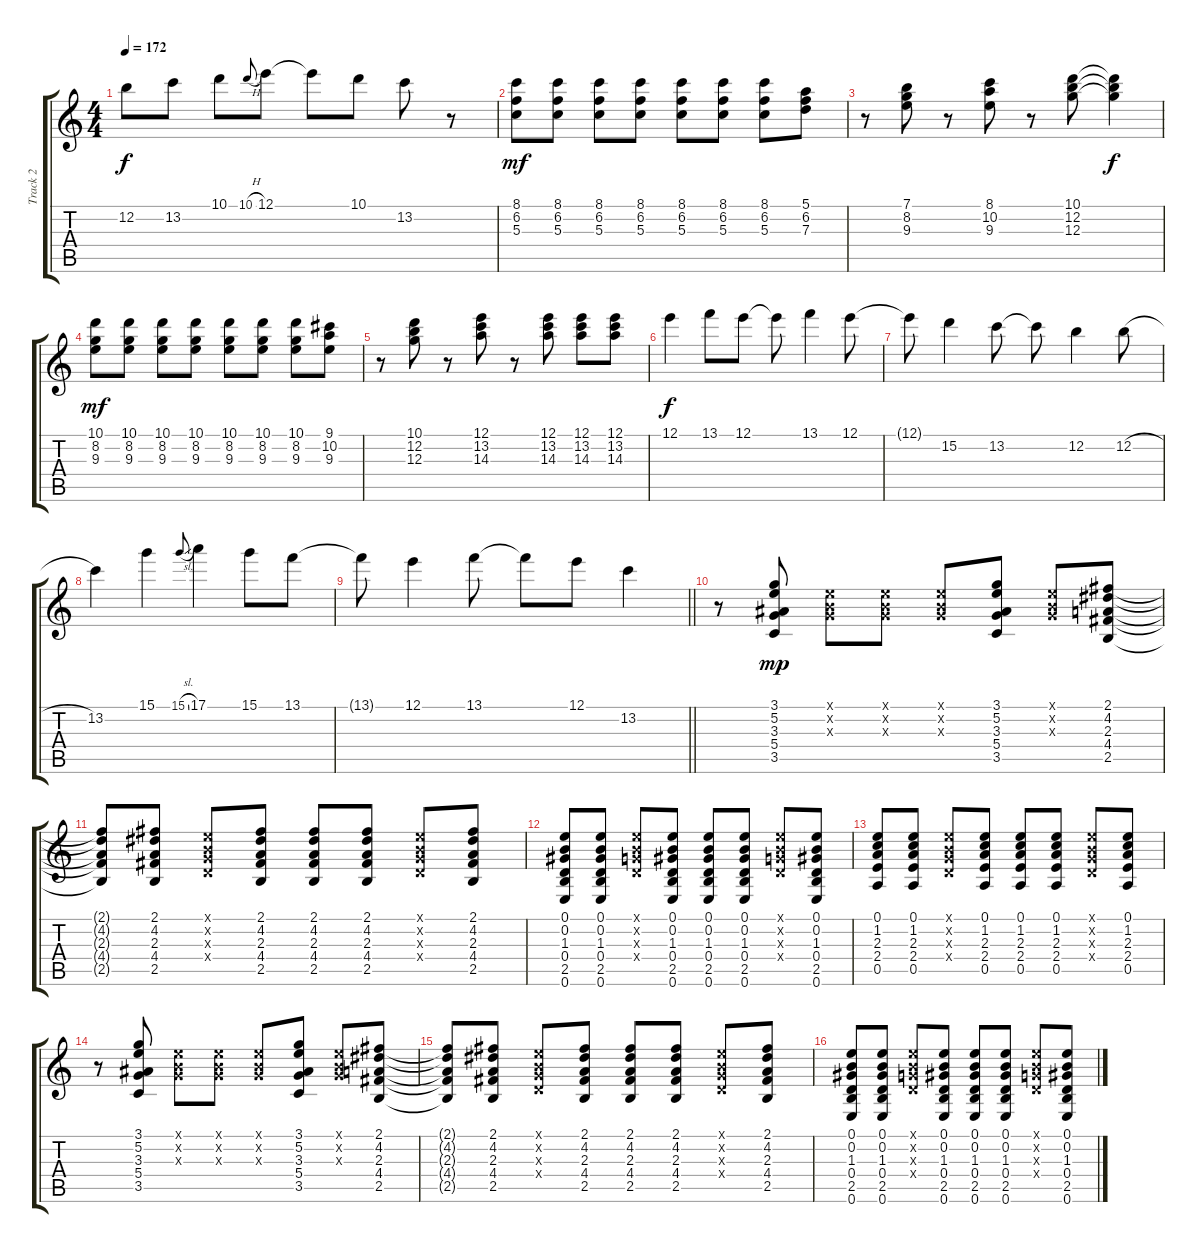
\track ("Track 2" "Track 2") {instrument acousticguitarsteel}
\staff {score tabs}
\tuning (E4 B3 G3 D3 A2 E2) {hide}
\ts (4 4)
\tempo 172
\clef g2
\ks c
12.2{t}.8{dy f} 13.2.8 10.1.8 10.1{h}.8{gr onbeat} 12.1.8 12.1{t}.8 10.1.8 13.2.8 r.8 |
(8.1 6.2 5.3).8{dy mf} (8.1 6.2 5.3).8 (8.1 6.2 5.3).8 (8.1 6.2 5.3).8 (8.1 6.2 5.3).8 (8.1 6.2 5.3).8 (8.1 6.2 5.3).8 (5.1 6.2 7.3).8 |
r.8 (7.1 8.2 9.3).8 r.8 (8.1 10.2 9.3).8 r.8 (10.1 12.2 12.3).8 (10.1{t} 12.2{t} 12.3{t}).4{dy f} |
(10.1 8.2 9.3).8{dy mf} (10.1 8.2 9.3).8 (10.1 8.2 9.3).8 (10.1 8.2 9.3).8 (10.1 8.2 9.3).8 (10.1 8.2 9.3).8 (10.1 8.2 9.3).8 (9.1 10.2 9.3).8 |
r.8 (10.1 12.2 12.3).8 r.8 (12.1 13.2 14.3).8 r.8 (12.1 13.2 14.3).8 (12.1 13.2 14.3).8 (12.1 13.2 14.3).8 |
12.1.4{dy f} 13.1.8 12.1.8 12.1{t}.8 13.1.4 12.1.8 |
12.1{t}.8 15.2.4 13.2.8 13.2{t}.8 12.2.4 12.2{h}.8 |
13.2.4 15.1.4 15.1{sl}.8{gr onbeat} 17.1.4 15.1.8 13.1.8 |
\barLineRight lightlight
13.1{t}.8 12.1.4 13.1.8 13.1{t}.8 12.1.8 13.2.4 |
r.8 (3.1 5.2 3.3 5.4 3.5).8{dy mp} (0.1{x} 0.2{x} 0.3{x}).8 (0.1{x} 0.2{x} 0.3{x}).8 (0.1{x} 0.2{x} 0.3{x}).8 (3.1 5.2 3.3 5.4 3.5).8 (0.1{x} 0.2{x} 0.3{x}).8 (2.1 4.2 2.3 4.4 2.5).8 |
(2.1{t} 4.2{t} 2.3{t} 4.4{t} 2.5{t}).8 (2.1 4.2 2.3 4.4 2.5).8 (0.1{x} 0.2{x} 0.3{x} 0.4{x}).8 (2.1 4.2 2.3 4.4 2.5).8 (2.1 4.2 2.3 4.4 2.5).8 (2.1 4.2 2.3 4.4 2.5).8 (0.1{x} 0.2{x} 0.3{x} 0.4{x}).8 (2.1 4.2 2.3 4.4 2.5).8 |
(0.1 0.2 1.3 0.4 2.5 0.6).8 (0.1 0.2 1.3 0.4 2.5 0.6).8 (0.1{x} 0.2{x} 0.3{x} 0.4{x}).8 (0.1 0.2 1.3 0.4 2.5 0.6).8 (0.1 0.2 1.3 0.4 2.5 0.6).8 (0.1 0.2 1.3 0.4 2.5 0.6).8 (0.1{x} 0.2{x} 0.3{x} 0.4{x}).8 (0.1 0.2 1.3 0.4 2.5 0.6).8 |
(0.1 1.2 2.3 2.4 0.5).8 (0.1 1.2 2.3 2.4 0.5).8 (0.1{x} 0.2{x} 0.3{x} 0.4{x}).8 (0.1 1.2 2.3 2.4 0.5).8 (0.1 1.2 2.3 2.4 0.5).8 (0.1 1.2 2.3 2.4 0.5).8 (0.1{x} 0.2{x} 0.3{x} 0.4{x}).8 (0.1 1.2 2.3 2.4 0.5).8 |
r.8 (3.1 5.2 3.3 5.4 3.5).8 (0.1{x} 0.2{x} 0.3{x}).8 (0.1{x} 0.2{x} 0.3{x}).8 (0.1{x} 0.2{x} 0.3{x}).8 (3.1 5.2 3.3 5.4 3.5).8 (0.1{x} 0.2{x} 0.3{x}).8 (2.1 4.2 2.3 4.4 2.5).8 |
(2.1{t} 4.2{t} 2.3{t} 4.4{t} 2.5{t}).8 (2.1 4.2 2.3 4.4 2.5).8 (0.1{x} 0.2{x} 0.3{x} 0.4{x}).8 (2.1 4.2 2.3 4.4 2.5).8 (2.1 4.2 2.3 4.4 2.5).8 (2.1 4.2 2.3 4.4 2.5).8 (0.1{x} 0.2{x} 0.3{x} 0.4{x}).8 (2.1 4.2 2.3 4.4 2.5).8 |
(0.1 0.2 1.3 0.4 2.5 0.6).8 (0.1 0.2 1.3 0.4 2.5 0.6).8 (0.1{x} 0.2{x} 0.3{x} 0.4{x}).8 (0.1 0.2 1.3 0.4 2.5 0.6).8 (0.1 0.2 1.3 0.4 2.5 0.6).8 (0.1 0.2 1.3 0.4 2.5 0.6).8 (0.1{x} 0.2{x} 0.3{x} 0.4{x}).8 (0.1 0.2 1.3 0.4 2.5 0.6).8
